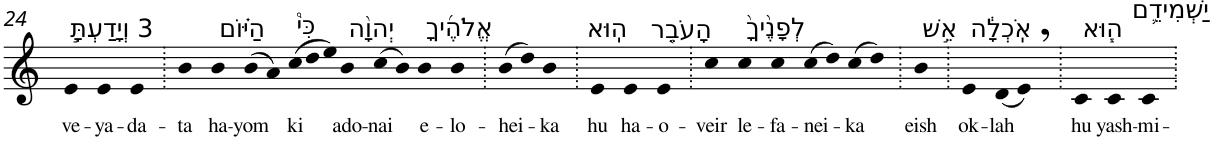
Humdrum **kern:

**kern	**text
*part1	*part1
*staff1	*staff1
*I"Piano	*
*I'Pno	*
!!LO:PB:g=z
*clefG2	*
*k[]	*
=24	=24
!LO:TX:a:t=3 וְיָדַעְתָּ֣	!
!	!LO:LY:b
4e	ve-
!	!LO:LY:b
4e	-ya-
!	!LO:LY:b
4e	-da-
=25.	=25.
!	!LO:LY:b
4b	-ta
!LO:TX:a:t=הַיּ֗וֹם	!
!	!LO:LY:b
4b	ha-
!	!LO:LY:b
(8b	-yom
8a)	.
!LO:TX:a:t=כִּי֩	!
!	!LO:LY:b
(12cc	ki
12dd	.
12ee)	.
!LO:TX:a:t=יְהוָ֨ה	!
!	!LO:LY:b
4b	ado-
!	!LO:LY:b
(8cc	-nai
8b)	.
!LO:TX:a:t=אֱלֹהֶ֜יךָ	!
!	!LO:LY:b
4b	e-
!	!LO:LY:b
4b	-lo-
=26.	=26.
!	!LO:LY:b
(8b	-hei-
8dd)	.
!	!LO:LY:b
4b	-ka
=27.	=27.
!LO:TX:a:t=הֽוּא	!
!	!LO:LY:b
4e	hu
!LO:TX:a:t=הָעֹבֵ֤ר	!
!	!LO:LY:b
4e	ha-
!	!LO:LY:b
4e	-o-
=28.	=28.
!	!LO:LY:b
4cc	-veir
!LO:TX:a:t=לְפָנֶ֙יךָ֙	!
!	!LO:LY:b
4cc	le-
!	!LO:LY:b
4cc	-fa-
!	!LO:LY:b
(8cc	-nei-
8dd)	.
!	!LO:LY:b
(8cc	-ka
8dd)	.
=29.	=29.
!LO:TX:a:t=אֵ֣שׁ	!
!	!LO:LY:b
4b	eish
=30.	=30.
!LO:TX:a:t=אֹֽכְלָ֔ה	!
!	!LO:LY:b
4e	ok-
!	!LO:LY:b
(8d	-lah
8e,)	.
=31.	=31.
!LO:TX:a:t=ה֧וּא	!
!	!LO:LY:b
4c	hu
!LO:TX:a:t=יַשְׁמִידֵ֛ם	!
!	!LO:LY:b
4c	yash-
!	!LO:LY:b
4c	-mi-
=.	=.
*-	*-
